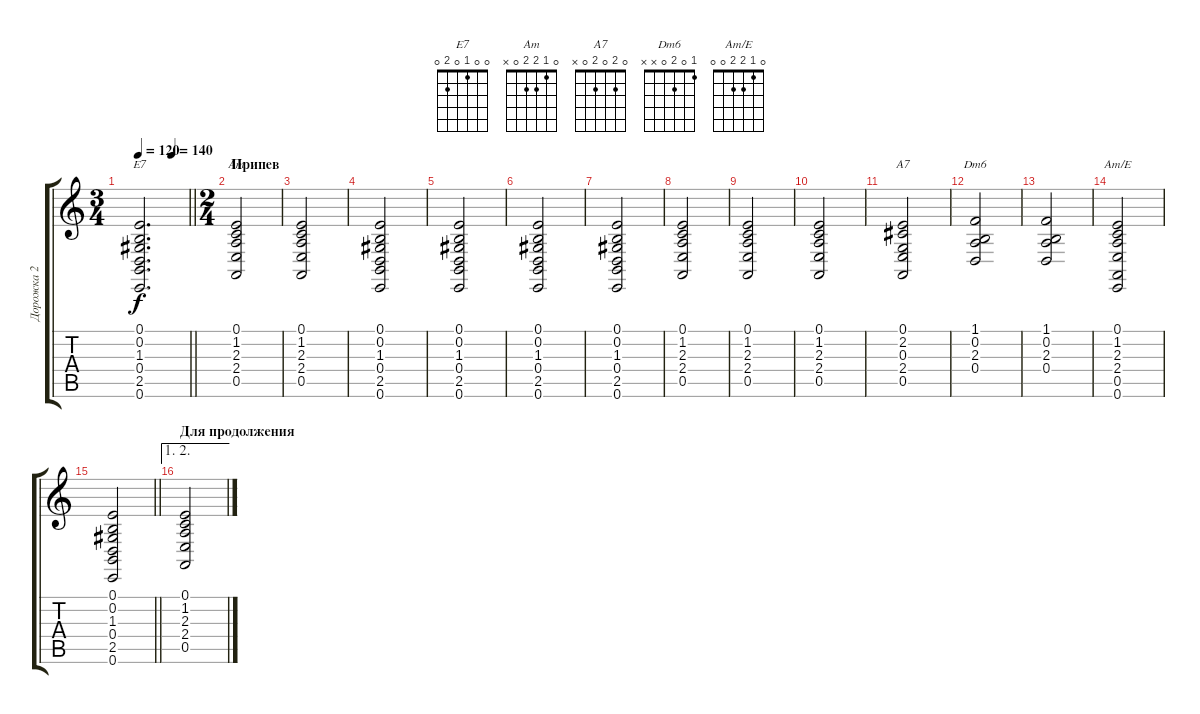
\track ("Дорожка 2" "Дорожка 2") {instrument stringensemble1}
\staff {score tabs}
\tuning (E4 B3 G3 D3 A2 E2) {hide}
\chord ("E7" 0 0 1 0 2 0)
\chord ("Am" 0 1 2 2 0 x)
\chord ("A7" 0 2 0 2 0 x)
\chord ("Dm6" 1 0 2 0 x x)
\chord ("Am/E" 0 1 2 2 0 0)
\ts (3 4)
\tempo 120
\tempo (140 0.6666666666666666)
\clef g2
\barLineRight lightlight
\ks c
(0.1 0.2 1.3 0.4 2.5 0.6).2{d ch "E7" dy f} |
\ts (2 4)
\section ("" "Припев")
(0.1 1.2 2.3 2.4 0.5).2{ch "Am"} |
(0.1 1.2 2.3 2.4 0.5).2 |
(0.1 0.2 1.3 0.4 2.5 0.6).2 |
(0.1 0.2 1.3 0.4 2.5 0.6).2 |
(0.1 0.2 1.3 0.4 2.5 0.6).2 |
(0.1 0.2 1.3 0.4 2.5 0.6).2 |
(0.1 1.2 2.3 2.4 0.5).2 |
(0.1 1.2 2.3 2.4 0.5).2 |
(0.1 1.2 2.3 2.4 0.5).2 |
(0.1 2.2 0.3 2.4 0.5).2{ch "A7"} |
(1.1 0.2 2.3 0.4).2{ch "Dm6"} |
(1.1 0.2 2.3 0.4).2 |
(0.1 1.2 2.3 2.4 0.5 0.6).2{ch "Am/E"} |
\barLineRight lightlight
(0.1 0.2 1.3 0.4 2.5 0.6).2 |
\ae (1 2)
\section ("" "Для продолжения")
(0.1 1.2 2.3 2.4 0.5).2
